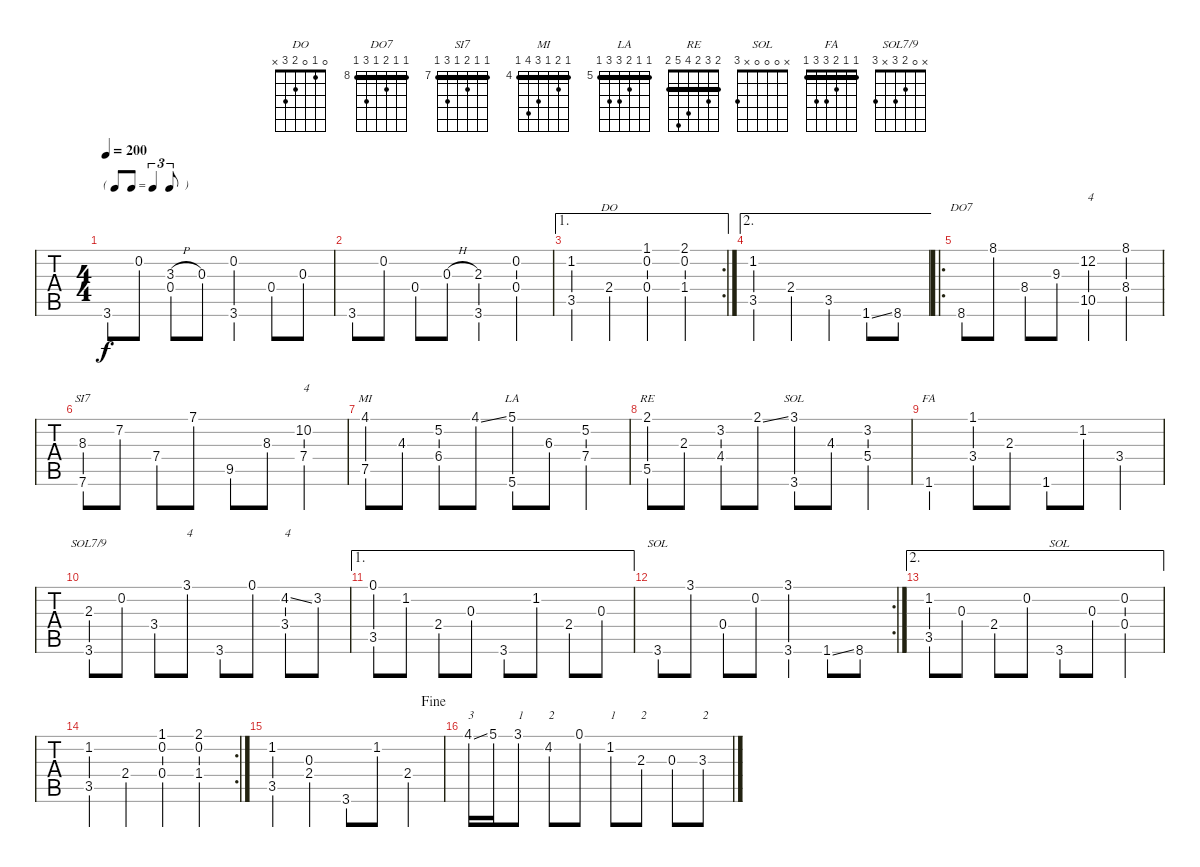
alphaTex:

\track "" {instrument acousticguitarnylon}
\staff {tabs}
\tuning (E4 B3 G3 D3 A2 E2) {hide}
\chord ("DO" 0 1 0 2 3 x)
\chord ("DO7" 8 8 9 8 10 8) {firstfret 8 barre 8}
\chord ("SI7" 7 7 8 7 9 7) {firstfret 7 barre 7}
\chord ("MI" 4 5 4 6 7 4) {firstfret 4 barre 4}
\chord ("LA" 5 5 6 7 7 5) {firstfret 5 barre 5}
\chord ("RE" 2 3 2 4 5 2) {barre 2}
\chord ("SOL" 3 3 4 5 5 3) {barre 3}
\chord ("FA" 1 1 2 3 3 1) {barre 1}
\chord ("SOL7/9" x 0 2 3 x 3)
\chord ("SOL" 3 0 x 0 x 3)
\chord ("SOL" x 0 0 0 x 3)
\ts (4 4)
\tf triplet8th
\tempo 200
\clef g2
\ks c
3.6.8{dy f} 0.2.8 (3.3{h} 0.4).8 0.3.8 (0.2 3.6).4 0.4.8 0.3.8 |
3.6.8 0.2.8 0.4.8 0.3{h}.8 (2.3 3.6).4 (0.2 0.4).4 |
\ae 1
\rc 2
(1.2 3.5).4 2.4.4{ch "DO"} (1.1 0.2 0.4).4 (2.1 0.2 1.4).4 |
\ae 2
(1.2 3.5).4 2.4.4 3.5.4 1.6{ss}.8 8.6.8 |
\ro
8.6.8{ch "DO7"} 8.1.8 8.4.8 9.3.8 (12.2 10.5).4{txt "4"} (8.1 8.4).4 |
(8.3 7.6).8{ch "SI7"} 7.2.8 7.4.8 7.1.8 9.5.8 8.3.8 (10.2 7.4).4{txt "4"} |
(4.1 7.5).8{ch "MI"} 4.3.8 (5.2 6.4).8 4.1{ss}.8 (5.1 5.6).8{ch "LA"} 6.3.8 (5.2 7.4).4 |
(2.1 5.5).8{ch "RE"} 2.3.8 (3.2 4.4).8 2.1{ss}.8 (3.1 3.6).8{ch "SOL"} 4.3.8 (3.2 5.4).4 |
1.6.4{ch "FA"} (1.1 3.4).8 2.3.8 1.6.8 1.2.8 3.4.4 |
(2.3 3.6).8{ch "SOL7/9"} 0.2.8 3.4.8 3.1.8{txt "4"} 3.6.8 0.1.8 (4.2{ss} 3.4).8{txt "4"} 3.2.8 |
\ae 1
(0.1 3.5).8 1.2.8 2.4.8 0.3.8 3.6.8 1.2.8 2.4.8 0.3.8 |
\rc 2
3.6.8{ch "SOL"} 3.1.8 0.4.8 0.2.8 (3.1 3.6).4 1.6{ss}.8 8.6.8 |
\ae 2
(1.2 3.5).8 0.3.8 2.4.8 0.2.8 3.6.8{ch "SOL"} 0.3.8 (0.2 0.4).4 |
\rc 2
(1.2 3.5).4 2.4.4 (1.1 0.2 0.4).4 (2.1 0.2 1.4).4 |
\jump fine
(1.2 3.5).4 (0.3 2.4).4 3.6.8 1.2.8 2.4.4 |
4.1{ss}.16{txt "3"} 5.1.16 3.1.8{txt "1"} 4.2.8{txt "2"} 0.1.8 1.2.8{txt "1"} 2.3.8{txt "2"} 0.3.8 3.3{ss}.8{txt "2"}
